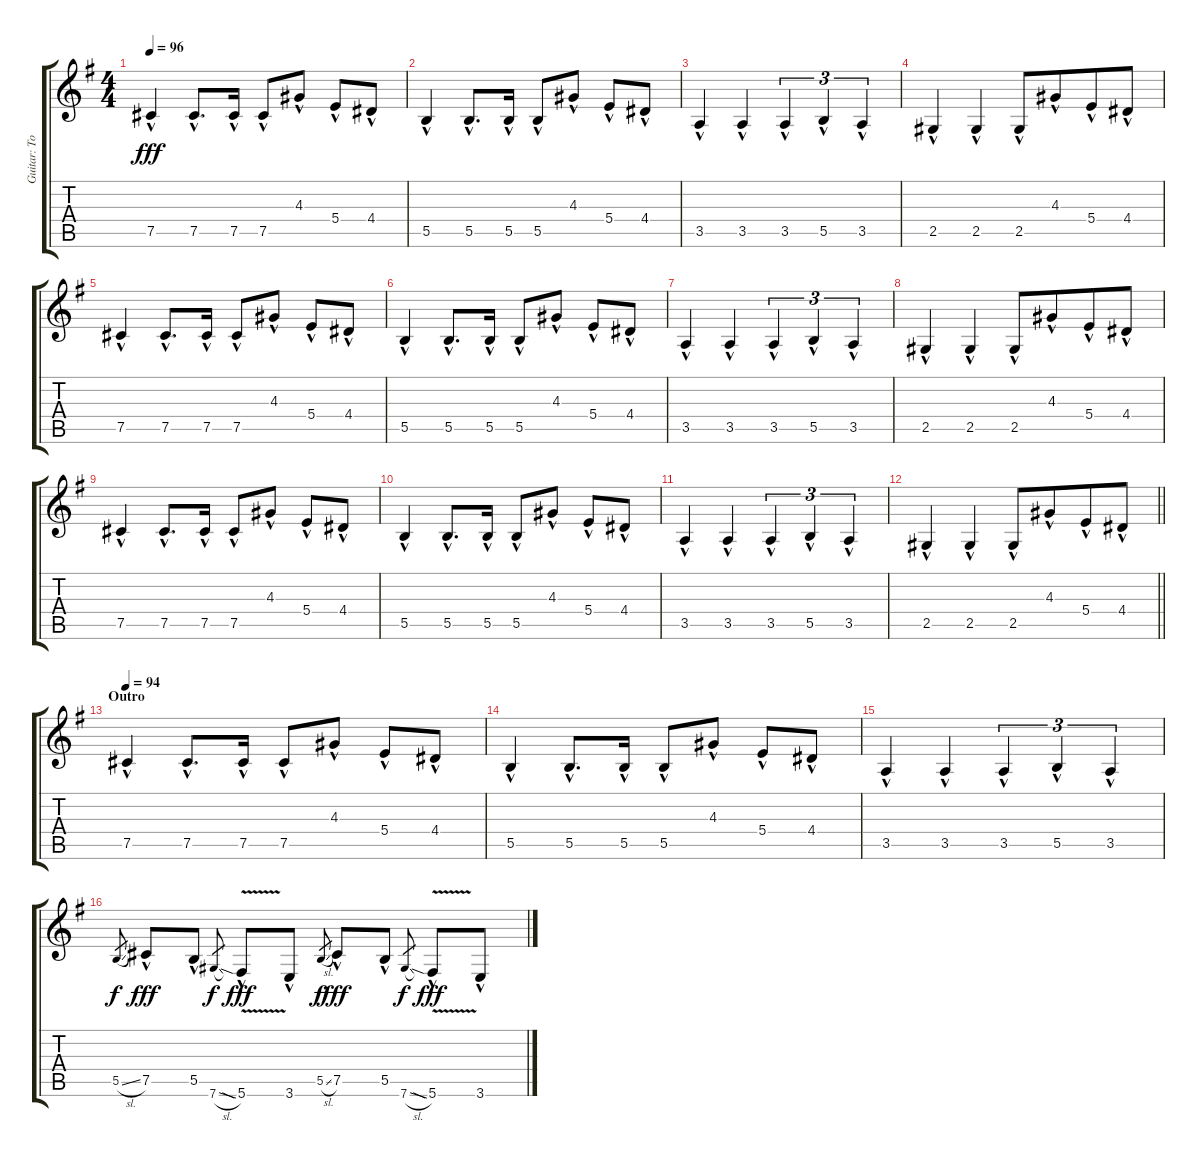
\track ("Guitar: Tony" "Guitar: To") {instrument distortionguitar}
\staff {score tabs}
\tuning (Db4 Ab3 E3 B2 Gb2 Db2) {hide}
\ts (4 4)
\tempo 96
\clef g2
\ks g
7.5{hac}.4{dy fff} 7.5{hac}.8{d} 7.5{hac}.16 7.5{hac}.8 4.3{hac}.8 5.4{hac}.8 4.4{hac}.8 |
5.5{hac}.4 5.5{hac}.8{d} 5.5{hac}.16 5.5{hac}.8 4.3{hac}.8 5.4{hac}.8 4.4{hac}.8 |
3.5{hac}.4 3.5{hac}.4 3.5{hac}.4{tu (3 2)} 5.5{hac}.4{tu (3 2)} 3.5{hac}.4{tu (3 2)} |
2.5{hac}.4 2.5{hac}.4 2.5{hac}.8 4.3{hac}.8{beam merge} 5.4{hac}.8 4.4{hac}.8 |
7.5{hac}.4 7.5{hac}.8{d} 7.5{hac}.16 7.5{hac}.8 4.3{hac}.8 5.4{hac}.8 4.4{hac}.8 |
5.5{hac}.4 5.5{hac}.8{d} 5.5{hac}.16 5.5{hac}.8 4.3{hac}.8 5.4{hac}.8 4.4{hac}.8 |
3.5{hac}.4 3.5{hac}.4 3.5{hac}.4{tu (3 2)} 5.5{hac}.4{tu (3 2)} 3.5{hac}.4{tu (3 2)} |
2.5{hac}.4 2.5{hac}.4 2.5{hac}.8 4.3{hac}.8{beam merge} 5.4{hac}.8 4.4{hac}.8 |
7.5{hac}.4 7.5{hac}.8{d} 7.5{hac}.16 7.5{hac}.8 4.3{hac}.8 5.4{hac}.8 4.4{hac}.8 |
5.5{hac}.4 5.5{hac}.8{d} 5.5{hac}.16 5.5{hac}.8 4.3{hac}.8 5.4{hac}.8 4.4{hac}.8 |
3.5{hac}.4 3.5{hac}.4 3.5{hac}.4{tu (3 2)} 5.5{hac}.4{tu (3 2)} 3.5{hac}.4{tu (3 2)} |
\barLineRight lightlight
2.5{hac}.4 2.5{hac}.4 2.5{hac}.8 4.3{hac}.8{beam merge} 5.4{hac}.8 4.4{hac}.8 |
\section ("" "Outro")
\tempo 98
\tempo 94
7.5{hac}.4 7.5{hac}.8{d} 7.5{hac}.16 7.5{hac}.8 4.3{hac}.8 5.4{hac}.8 4.4{hac}.8 |
5.5{hac}.4 5.5{hac}.8{d} 5.5{hac}.16 5.5{hac}.8 4.3{hac}.8 5.4{hac}.8 4.4{hac}.8 |
3.5{hac}.4 3.5{hac}.4 3.5{hac}.4{tu (3 2)} 5.5{hac}.4{tu (3 2)} 3.5{hac}.4{tu (3 2)} |
5.5{sl}.8{gr dy f} 7.5{hac}.8{dy fff} 5.5{hac}.8 7.6{sl}.8{gr dy f} 5.6{v sia hac}.8{dy fff} 3.6{hac}.8 5.5{sl}.8{gr dy f} 7.5{hac}.8{dy fff} 5.5{hac}.8 7.6{sl}.8{gr dy f} 5.6{v sia hac}.8{dy fff} 3.6{hac}.8
